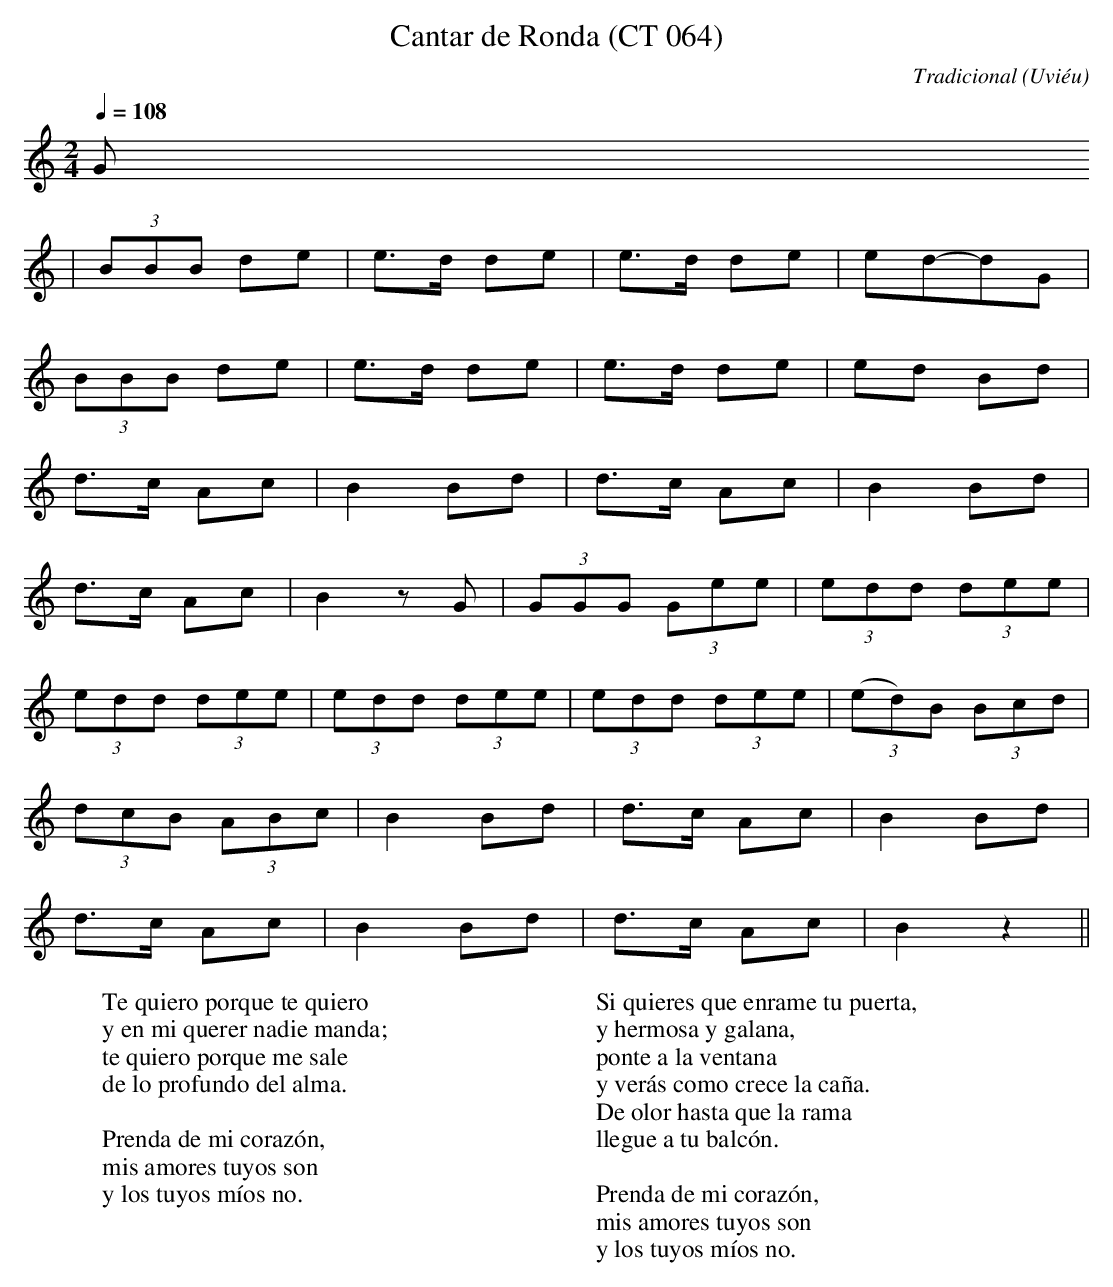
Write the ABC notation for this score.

X:1
T:Cantar de Ronda (CT 064)
C:Tradicional
O:Uviéu
M:2/4
L:1/8
Q:1/4=108
K:C
G
|(3BBB de|e>d de|e>d de|ed-dG|
(3BBB de|e>d de|e>d de|ed Bd|
d>c Ac|B2 Bd|d>c Ac|B2 Bd|
d>c Ac|B2 z G|(3GGG (3Gee|(3edd (3dee|
(3edd (3dee|(3edd (3dee|(3edd (3dee|(3(ed)B (3Bcd|
(3dcB (3ABc|B2 Bd|d>c Ac|B2 Bd|
d>c Ac|B2 Bd|d>c Ac|B2 z2||
W:Te quiero porque te quiero
W:y en mi querer nadie manda;
W:te quiero porque me sale
W:de lo profundo del alma.
W:
W:Prenda de mi corazón,
W:mis amores tuyos son
W:y los tuyos míos no.
W:
W:Si quieres que enrame tu puerta,
W:y hermosa y galana,
W:ponte a la ventana
W:y verás como crece la caña.
W:De olor hasta que la rama
W:llegue a tu balcón.
W:
W:Prenda de mi corazón,
W:mis amores tuyos son
W:y los tuyos míos no.
W:
